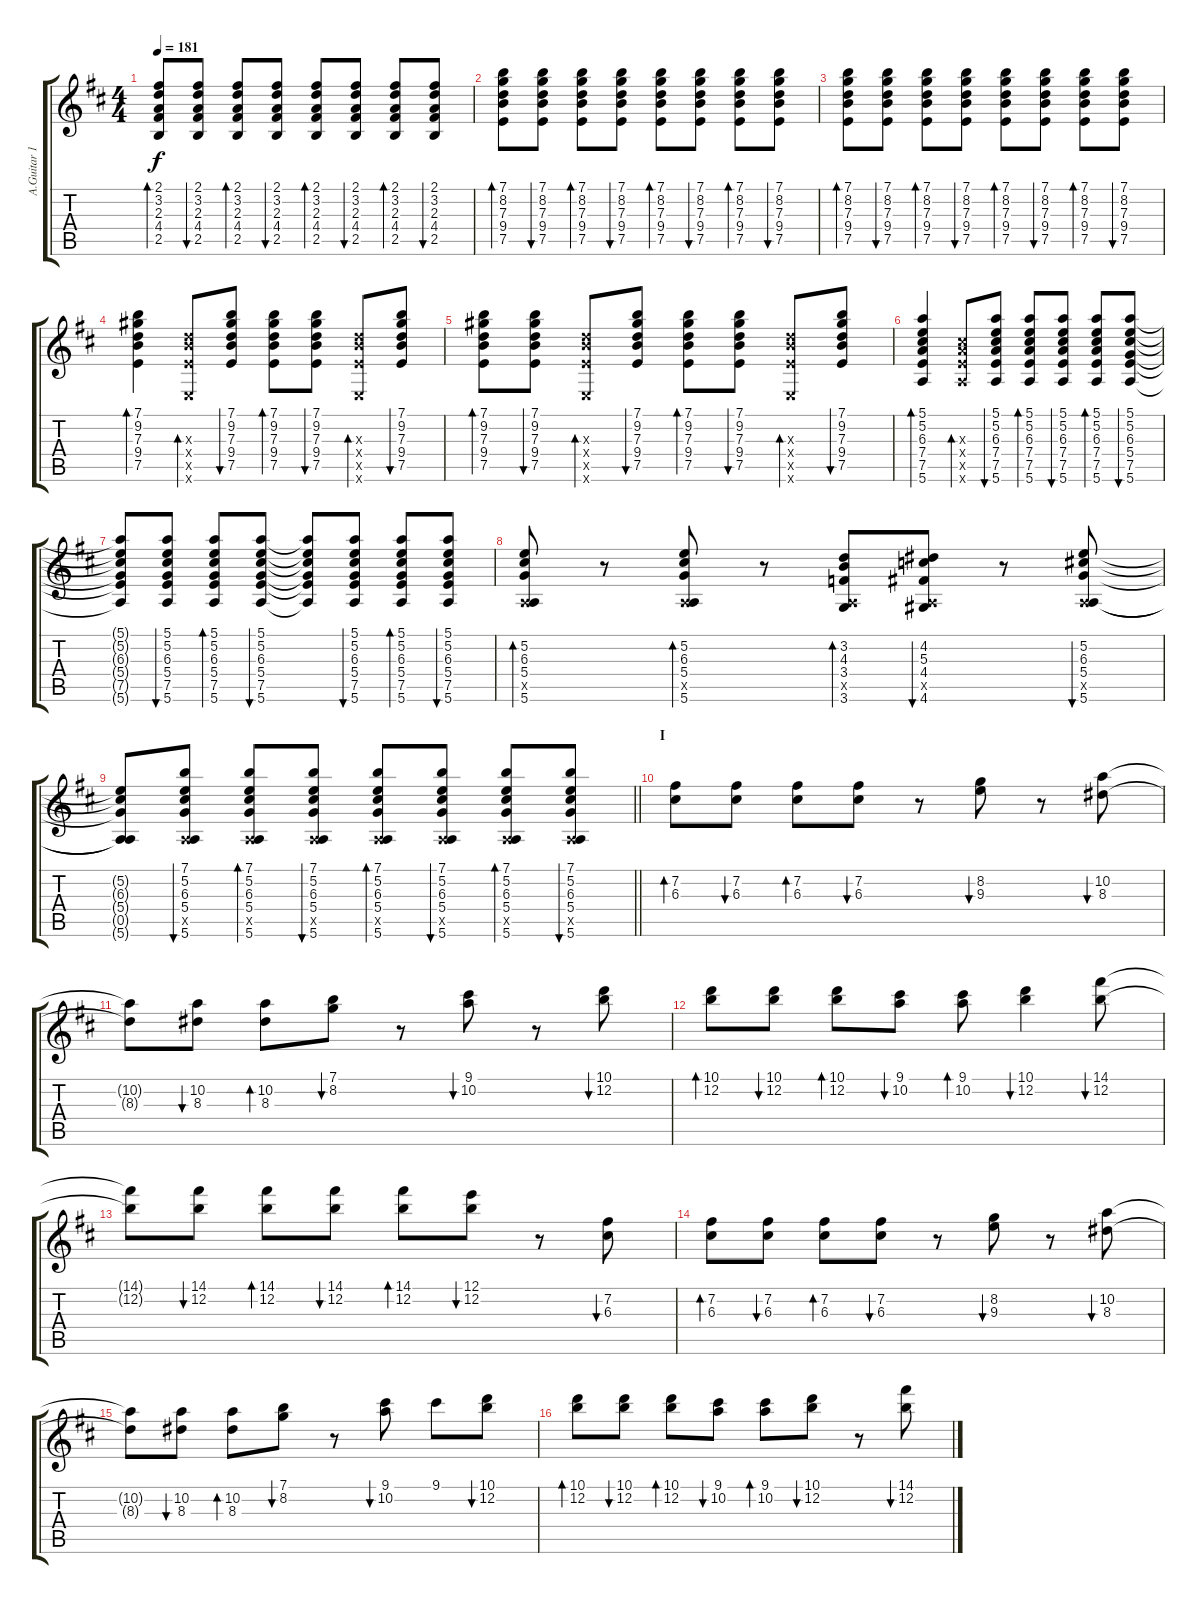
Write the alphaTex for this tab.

\track ("A.Guitar 1" "A.Guitar 1") {instrument acousticguitarnylon}
\staff {score tabs}
\tuning (E4 B3 G3 D3 A2 E2) {hide}
\ts (4 4)
\tempo 181
\clef g2
\ks d
(2.1 3.2 2.3 4.4 2.5).8{bd 30 dy f} (2.1 3.2 2.3 4.4 2.5).8{bu 30} (2.1 3.2 2.3 4.4 2.5).8{bd 30} (2.1 3.2 2.3 4.4 2.5).8{bu 30} (2.1 3.2 2.3 4.4 2.5).8{bd 30} (2.1 3.2 2.3 4.4 2.5).8{bu 30} (2.1 3.2 2.3 4.4 2.5).8{bd 30} (2.1 3.2 2.3 4.4 2.5).8{bu 30} |
(7.1 8.2 7.3 9.4 7.5).8{bd 30} (7.1 8.2 7.3 9.4 7.5).8{bu 30} (7.1 8.2 7.3 9.4 7.5).8{bd 30} (7.1 8.2 7.3 9.4 7.5).8{bu 30} (7.1 8.2 7.3 9.4 7.5).8{bd 30} (7.1 8.2 7.3 9.4 7.5).8{bu 30} (7.1 8.2 7.3 9.4 7.5).8{bd 30} (7.1 8.2 7.3 9.4 7.5).8{bu 30} |
(7.1 8.2 7.3 9.4 7.5).8{bd 30} (7.1 8.2 7.3 9.4 7.5).8{bu 30} (7.1 8.2 7.3 9.4 7.5).8{bd 30} (7.1 8.2 7.3 9.4 7.5).8{bu 30} (7.1 8.2 7.3 9.4 7.5).8{bd 30} (7.1 8.2 7.3 9.4 7.5).8{bu 30} (7.1 8.2 7.3 9.4 7.5).8{bd 30} (7.1 8.2 7.3 9.4 7.5).8{bu 30} |
(7.1 9.2 7.3 9.4 7.5).4{bd 30} (7.3{x} 9.4{x} 7.5{x} 0.6{x}).8{bd 30} (7.1 9.2 7.3 9.4 7.5).8{bu 30} (7.1 9.2 7.3 9.4 7.5).8{bd 30} (7.1 9.2 7.3 9.4 7.5).8{bu 30} (7.3{x} 9.4{x} 7.5{x} 0.6{x}).8{bd 30} (7.1 9.2 7.3 9.4 7.5).8{bu 30} |
(7.1 9.2 7.3 9.4 7.5).8{bd 30} (7.1 9.2 7.3 9.4 7.5).8{bu 30} (7.3{x} 9.4{x} 7.5{x} 0.6{x}).8{bd 30} (7.1 9.2 7.3 9.4 7.5).8{bu 30} (7.1 9.2 7.3 9.4 7.5).8{bd 30} (7.1 9.2 7.3 9.4 7.5).8{bu 30} (7.3{x} 9.4{x} 7.5{x} 0.6{x}).8{bd 30} (7.1 9.2 7.3 9.4 7.5).8{bu 30} |
(5.1 5.2 6.3 7.4 7.5 5.6).4{bd 30} (6.3{x} 7.4{x} 7.5{x} 5.6{x}).8{bd 30} (5.1 5.2 6.3 7.4 7.5 5.6).8{bu 30} (5.1 5.2 6.3 7.4 7.5 5.6).8{bd 30} (5.1 5.2 6.3 7.4 7.5 5.6).8{bu 30} (5.1 5.2 6.3 7.4 7.5 5.6).8{bd 30} (5.1 5.2 6.3 5.4 7.5 5.6).8{bu 30} |
(5.1{t} 5.2{t} 6.3{t} 5.4{t} 7.5{t} 5.6{t}).8 (5.1 5.2 6.3 5.4 7.5 5.6).8{bu 30} (5.1 5.2 6.3 5.4 7.5 5.6).8{bd 30} (5.1 5.2 6.3 5.4 7.5 5.6).8{bu 30} (5.1{t} 5.2{t} 6.3{t} 5.4{t} 7.5{t} 5.6{t}).8 (5.1 5.2 6.3 5.4 7.5 5.6).8{bu 30} (5.1 5.2 6.3 5.4 7.5 5.6).8{bd 30} (5.1 5.2 6.3 5.4 7.5 5.6).8{bu 30} |
(5.2 6.3 5.4 0.5{x} 5.6).8{bd 30} r.8 (5.2 6.3 5.4 0.5{x} 5.6).8{bd 30} r.8 (3.2 4.3 3.4 0.5{x} 3.6).8{bd 30} (4.2 5.3 4.4 0.5{x} 4.6).8{bu 30} r.8 (5.2 6.3 5.4 0.5{x} 5.6).8{bu 30} |
\barLineRight lightlight
(5.2{t} 6.3{t} 5.4{t} 0.5{t} 5.6{t}).8 (7.1 5.2 6.3 5.4 0.5{x} 5.6).8{bu 30} (7.1 5.2 6.3 5.4 0.5{x} 5.6).8{bd 30} (7.1 5.2 6.3 5.4 0.5{x} 5.6).8{bu 30} (7.1 5.2 6.3 5.4 0.5{x} 5.6).8{bd 30} (7.1 5.2 6.3 5.4 0.5{x} 5.6).8{bu 30} (7.1 5.2 6.3 5.4 0.5{x} 5.6).8{bd 30} (7.1 5.2 6.3 5.4 0.5{x} 5.6).8{bu 30} |
\section ("" "I")
(7.2 6.3).8{bd 60 volume 16} (7.2 6.3).8{bu 60} (7.2 6.3).8{bd 60} (7.2 6.3).8{bu 60} r.8 (8.2 9.3).8{bu 60} r.8 (10.2 8.3).8{bu 60} |
(10.2{t} 8.3{t}).8 (10.2 8.3).8{bu 30} (10.2 8.3).8{bd 30} (7.1 8.2).8{bu 30} r.8 (9.1 10.2).8{bu 30} r.8 (10.1 12.2).8{bu 30} |
(10.1 12.2).8{bd 30} (10.1 12.2).8{bu 30} (10.1 12.2).8{bd 30} (9.1 10.2).8{bu 30} (9.1 10.2).8{bd 30} (10.1 12.2).4{bu 30} (14.1 12.2).8{bu 30} |
(14.1{t} 12.2{t}).8 (14.1 12.2).8{bu 30} (14.1 12.2).8{bd 30} (14.1 12.2).8{bu 30} (14.1 12.2).8{bd 30} (12.1 12.2).8{bu 30} r.8 (7.2 6.3).8{bu 30} |
(7.2 6.3).8{bd 30} (7.2 6.3).8{bu 30} (7.2 6.3).8{bd 30} (7.2 6.3).8{bu 30} r.8 (8.2 9.3).8{bu 30} r.8 (10.2 8.3).8{bu 30} |
(10.2{t} 8.3{t}).8 (10.2 8.3).8{bu 30} (10.2 8.3).8{bd 30} (7.1 8.2).8{bu 30} r.8 (9.1 10.2).8{bu 30} 9.1.8 (10.1 12.2).8{bu 30} |
(10.1 12.2).8{bd 30} (10.1 12.2).8{bu 30} (10.1 12.2).8{bd 30} (9.1 10.2).8{bu 30} (9.1 10.2).8{bd 30} (10.1 12.2).8{bu 30} r.8 (14.1 12.2).8{bu 30}
